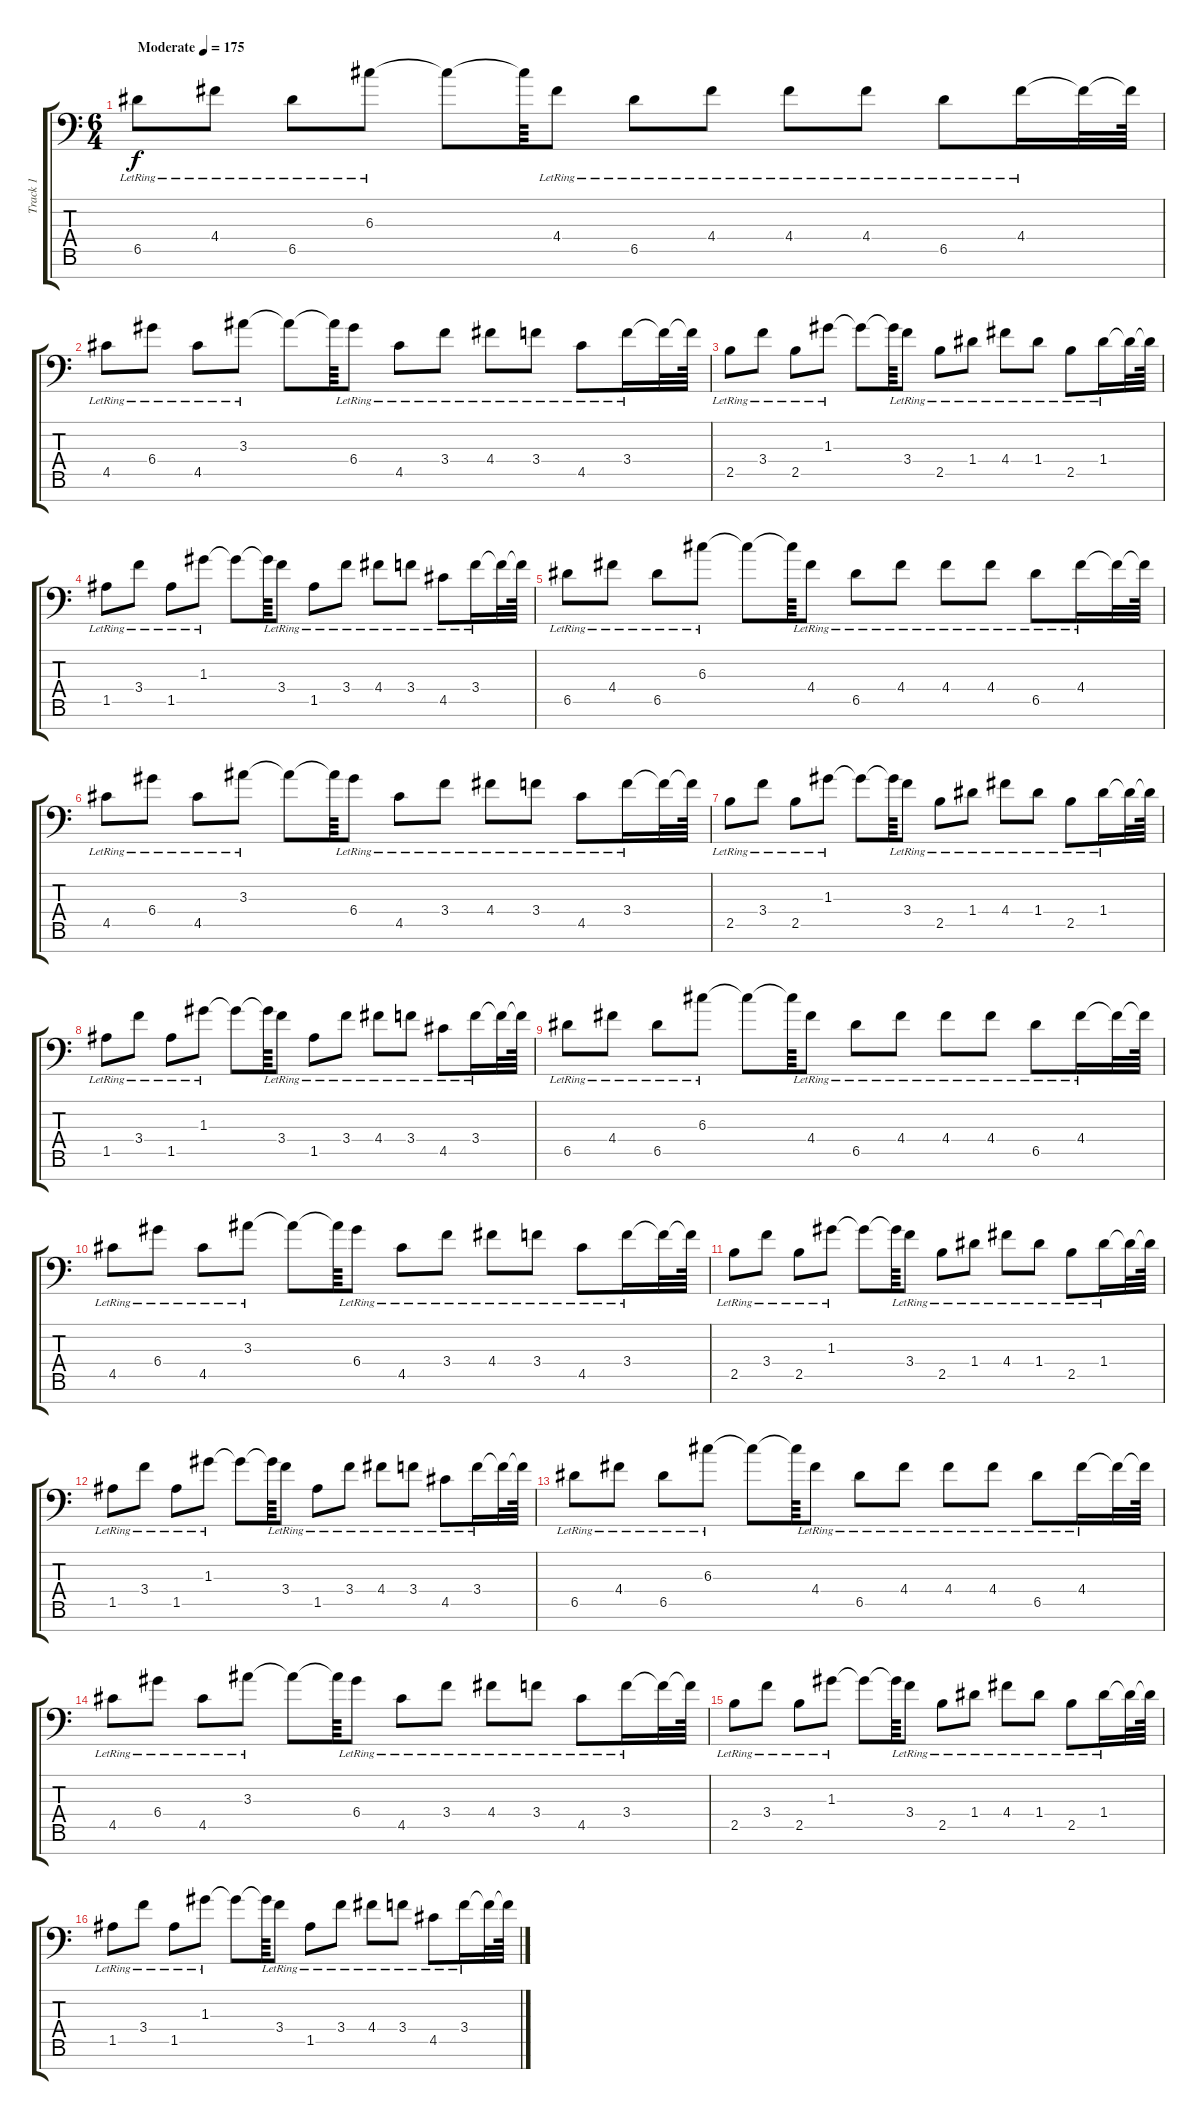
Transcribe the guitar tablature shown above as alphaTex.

\track ("Track 1" "Track 1") {instrument electricguitarjazz}
\staff {score tabs}
\tuning (E4 B3 G3 D3 A2 E2 A1) {hide}
\ts (6 4)
\tempo (175 "Moderate")
\clef f4
\ks c
6.5{lr}.8{dy f instrument electricguitarjazz} 4.4{lr}.8 6.5{lr}.8 6.3{lr}.8 6.3{t}.8 6.3{t}.64 4.4{lr}.8 6.5{lr}.8 4.4{lr}.8 4.4{lr}.8 4.4{lr}.8 6.5{lr}.8 4.4{lr}.16 4.4{t}.32 4.4{t}.64 |
4.5{lr}.8 6.4{lr}.8 4.5{lr}.8 3.3{lr}.8 3.3{t}.8 3.3{t}.64 6.4{lr}.8 4.5{lr}.8 3.4{lr}.8 4.4{lr}.8 3.4{lr}.8 4.5{lr}.8 3.4{lr}.16 3.4{t}.32 3.4{t}.64 |
2.5{lr}.8 3.4{lr}.8 2.5{lr}.8 1.3{lr}.8 1.3{t}.8 1.3{t}.64 3.4{lr}.8 2.5{lr}.8 1.4{lr}.8 4.4{lr}.8 1.4{lr}.8 2.5{lr}.8 1.4{lr}.16 1.4{t}.32 1.4{t}.64 |
1.5{lr}.8 3.4{lr}.8 1.5{lr}.8 1.3{lr}.8 1.3{t}.8 1.3{t}.64 3.4{lr}.8 1.5{lr}.8 3.4{lr}.8 4.4{lr}.8 3.4{lr}.8 4.5{lr}.8 3.4{lr}.16 3.4{t}.32 3.4{t}.64 |
6.5{lr}.8 4.4{lr}.8 6.5{lr}.8 6.3{lr}.8 6.3{t}.8 6.3{t}.64 4.4{lr}.8 6.5{lr}.8 4.4{lr}.8 4.4{lr}.8 4.4{lr}.8 6.5{lr}.8 4.4{lr}.16 4.4{t}.32 4.4{t}.64 |
4.5{lr}.8 6.4{lr}.8 4.5{lr}.8 3.3{lr}.8 3.3{t}.8 3.3{t}.64 6.4{lr}.8 4.5{lr}.8 3.4{lr}.8 4.4{lr}.8 3.4{lr}.8 4.5{lr}.8 3.4{lr}.16 3.4{t}.32 3.4{t}.64 |
2.5{lr}.8 3.4{lr}.8 2.5{lr}.8 1.3{lr}.8 1.3{t}.8 1.3{t}.64 3.4{lr}.8 2.5{lr}.8 1.4{lr}.8 4.4{lr}.8 1.4{lr}.8 2.5{lr}.8 1.4{lr}.16 1.4{t}.32 1.4{t}.64 |
1.5{lr}.8 3.4{lr}.8 1.5{lr}.8 1.3{lr}.8 1.3{t}.8 1.3{t}.64 3.4{lr}.8 1.5{lr}.8 3.4{lr}.8 4.4{lr}.8 3.4{lr}.8 4.5{lr}.8 3.4{lr}.16 3.4{t}.32 3.4{t}.64 |
6.5{lr}.8 4.4{lr}.8 6.5{lr}.8 6.3{lr}.8 6.3{t}.8 6.3{t}.64 4.4{lr}.8 6.5{lr}.8 4.4{lr}.8 4.4{lr}.8 4.4{lr}.8 6.5{lr}.8 4.4{lr}.16 4.4{t}.32 4.4{t}.64 |
4.5{lr}.8 6.4{lr}.8 4.5{lr}.8 3.3{lr}.8 3.3{t}.8 3.3{t}.64 6.4{lr}.8 4.5{lr}.8 3.4{lr}.8 4.4{lr}.8 3.4{lr}.8 4.5{lr}.8 3.4{lr}.16 3.4{t}.32 3.4{t}.64 |
2.5{lr}.8 3.4{lr}.8 2.5{lr}.8 1.3{lr}.8 1.3{t}.8 1.3{t}.64 3.4{lr}.8 2.5{lr}.8 1.4{lr}.8 4.4{lr}.8 1.4{lr}.8 2.5{lr}.8 1.4{lr}.16 1.4{t}.32 1.4{t}.64 |
1.5{lr}.8 3.4{lr}.8 1.5{lr}.8 1.3{lr}.8 1.3{t}.8 1.3{t}.64 3.4{lr}.8 1.5{lr}.8 3.4{lr}.8 4.4{lr}.8 3.4{lr}.8 4.5{lr}.8 3.4{lr}.16 3.4{t}.32 3.4{t}.64 |
6.5{lr}.8 4.4{lr}.8 6.5{lr}.8 6.3{lr}.8 6.3{t}.8 6.3{t}.64 4.4{lr}.8 6.5{lr}.8 4.4{lr}.8 4.4{lr}.8 4.4{lr}.8 6.5{lr}.8 4.4{lr}.16 4.4{t}.32 4.4{t}.64 |
4.5{lr}.8 6.4{lr}.8 4.5{lr}.8 3.3{lr}.8 3.3{t}.8 3.3{t}.64 6.4{lr}.8 4.5{lr}.8 3.4{lr}.8 4.4{lr}.8 3.4{lr}.8 4.5{lr}.8 3.4{lr}.16 3.4{t}.32 3.4{t}.64 |
2.5{lr}.8 3.4{lr}.8 2.5{lr}.8 1.3{lr}.8 1.3{t}.8 1.3{t}.64 3.4{lr}.8 2.5{lr}.8 1.4{lr}.8 4.4{lr}.8 1.4{lr}.8 2.5{lr}.8 1.4{lr}.16 1.4{t}.32 1.4{t}.64 |
1.5{lr}.8 3.4{lr}.8 1.5{lr}.8 1.3{lr}.8 1.3{t}.8 1.3{t}.64 3.4{lr}.8 1.5{lr}.8 3.4{lr}.8 4.4{lr}.8 3.4{lr}.8 4.5{lr}.8 3.4{lr}.16 3.4{t}.32 3.4{t}.64
